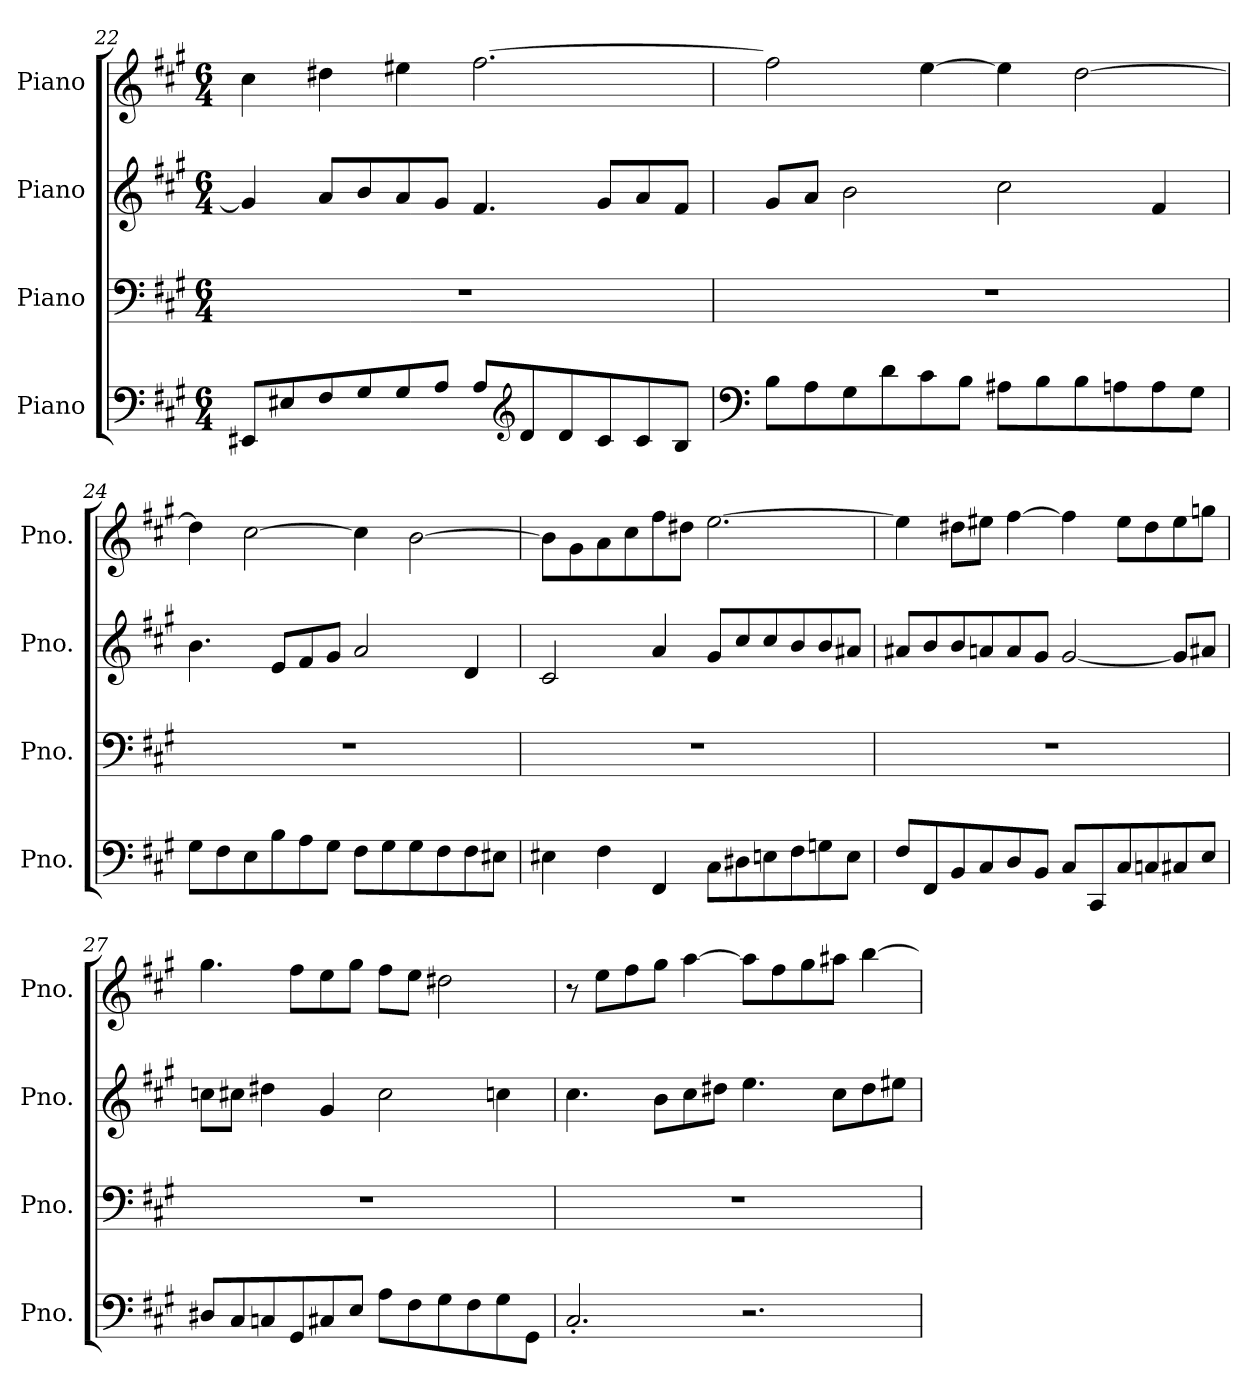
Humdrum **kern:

**kern	**kern	**kern	**kern
*part4	*part3	*part2	*part1
*staff4	*staff3	*staff2	*staff1
*I"Piano	*I"Piano	*I"Piano	*I"Piano
*I'Pno.	*I'Pno.	*I'Pno.	*I'Pno.
!!LO:PB:g=z
*clefF4	*clefF4	*clefG2	*clefG2
*k[f#c#g#]	*k[f#c#g#]	*k[f#c#g#]	*k[f#c#g#]
*M6/4	*M6/4	*M6/4	*M6/4
=22	=22	=22	=22
8EE#X/L	1.r	4g#/]	4cc#\
8E#X/	.	.	.
8F#/	.	8a/L	4dd#X\
8G#/	.	8b/	.
8G#/	.	8a/	4ee#X\
8A/J	.	8g#/J	.
8A/L	.	4.f#/	[2.ff#\
*clefG2	*	*	*
8d/	.	.	.
8d/	.	.	.
8c#/	.	8g#/L	.
8c#/	.	8a/	.
8B/J	.	8f#/J	.
=23	=23	=23	=23
*clefF4	*	*	*
8B\L	1.r	8g#/L	2ff#\]
8A\	.	8a/J	.
8G#\	.	2b\	.
8d\	.	.	.
8c#\	.	.	[4ee\
8B\J	.	.	.
8A#X\L	.	2cc#\	4ee\]
8B\	.	.	.
8B\	.	.	[2dd\
8An\	.	.	.
8A\	.	4f#/	.
8G#\J	.	.	.
!!LO:LB:g=z
=24	=24	=24	=24
8G#\L	1.r	4.b\	4dd\]
8F#\	.	.	.
8E\	.	.	[2cc#\
8B\	.	8e/L	.
8A\	.	8f#/	.
8G#\J	.	8g#/J	.
8F#\L	.	2a/	4cc#\]
8G#\	.	.	.
8G#\	.	.	[2b\
8F#\	.	.	.
8F#\	.	4d/	.
8E#X\J	.	.	.
=25	=25	=25	=25
4E#X\	1.r	2c#/	8b\L]
.	.	.	8g#\
4F#\	.	.	8a\
.	.	.	8cc#\
4FF#/	.	4a/	8ff#\
.	.	.	8dd#X\J
8C#\L	.	8g#/L	[2.ee\
8D#X\	.	8cc#/	.
8En\	.	8cc#/	.
8F#\	.	8b/	.
8Gn\	.	8b/	.
8E\J	.	8a#X/J	.
!!LO:LB:g=z
=26	=26	=26	=26
8F#/L	1.r	8a#X/L	4ee\]
8FF#/	.	8b/	.
8BB/	.	8b/	8dd#X\L
8C#/	.	8an/	8ee#X\J
8D/	.	8a/	[4ff#\
8BB/J	.	8g#/J	.
8C#/L	.	[2g#/	4ff#\]
8CC#/	.	.	.
8C#/	.	.	8ee#\L
8Cn/	.	.	8dd#\
8C#X/	.	8g#/L]	8ee#\
8E/J	.	8a#X/J	8ggn\J
=27	=27	=27	=27
8D#X/L	1.r	8ccn\L	4.gg#\
8C#/	.	8cc#X\J	.
8Cn/	.	4dd#X\	.
8GG#/	.	.	8ff#\L
8C#X/	.	4g#/	8ee\
8E/J	.	.	8gg#\J
8A\L	.	2cc#\	8ff#\L
8F#\	.	.	8ee\J
8G#\	.	.	2dd#X\
8F#\	.	.	.
8G#\	.	4ccn\	.
8GG#\J	.	.	.
!!LO:PB:g=z
=28	=28	=28	=28
2.C#'/	1.r	4.cc#\	8r
.	.	.	8ee\L
.	.	.	8ff#\
.	.	8b\L	8gg#\J
.	.	8cc#\	[4aa\
.	.	8dd#X\J	.
2.r	.	4.ee\	8aa\L]
.	.	.	8ff#\
.	.	.	8gg#\
.	.	8cc#\L	8aa#X\J
.	.	8dd#\	[4bb\
.	.	8ee#X\J	.
=	=	=	=
*-	*-	*-	*-
